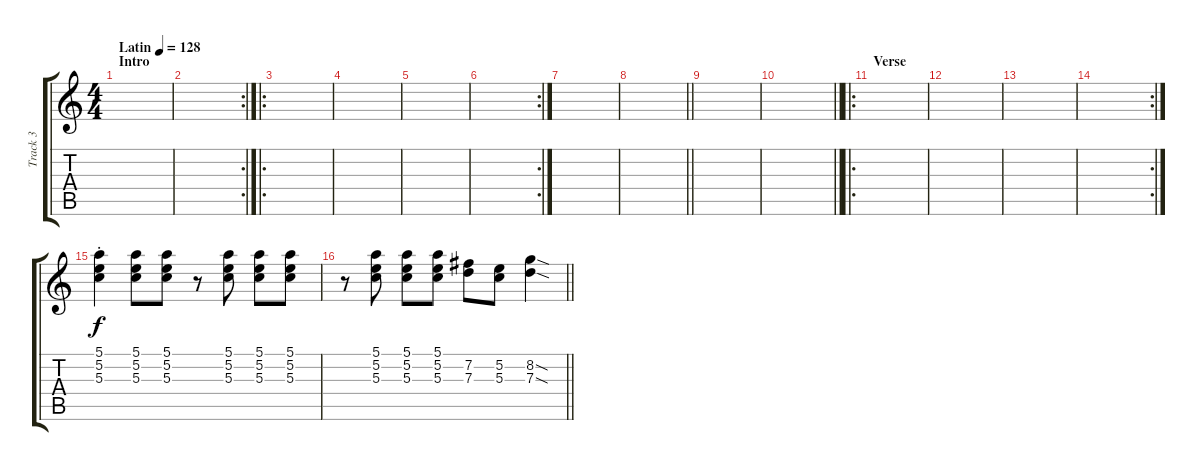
\track ("Track 3" "Track 3") {instrument acousticguitarsteel}
\staff {score tabs}
\tuning (E4 B3 G3 D3 A2 E2) {hide}
\ts (4 4)
\section ("" "Intro")
\tempo (128 "Latin")
\clef g2
\ks c
|
\rc 2
|
\ro
|
|
|
\rc 2
|
|
\barLineRight lightlight
|
|
\barLineRight lightlight
|
\ro
\section ("" "Verse")
|
|
|
\rc 2
|
(5.1{st} 5.2{st} 5.3{st}).4 (5.1 5.2 5.3).8 (5.1 5.2 5.3).8 r.8 (5.1 5.2 5.3).8 (5.1 5.2 5.3).8 (5.1 5.2 5.3).8 |
\barLineRight lightlight
r.8 (5.1 5.2 5.3).8 (5.1 5.2 5.3).8 (5.1 5.2 5.3).8 (7.2 7.3).8 (5.2 5.3).8 (8.2{sod} 7.3{sod}).4
